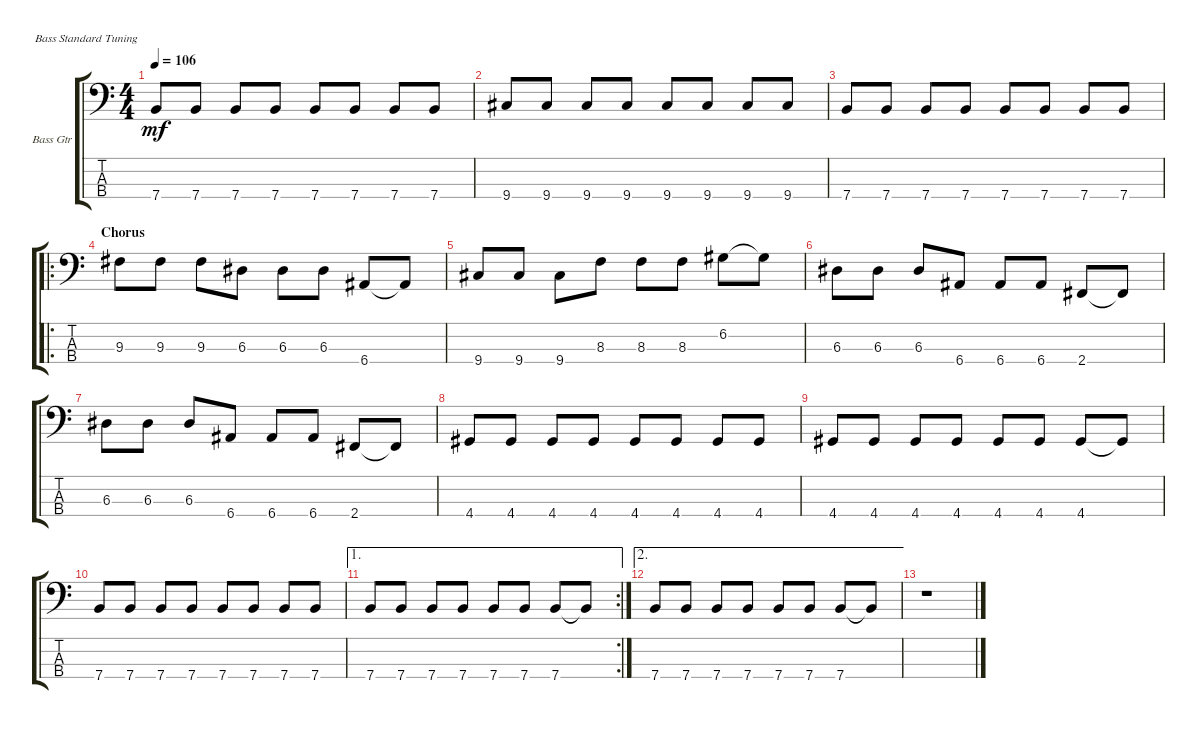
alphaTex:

\defaultSystemsLayout 4
\bracketExtendMode groupsimilarinstruments
\firstSystemTrackNameOrientation horizontal
\otherSystemsTrackNameOrientation horizontal
\track ("Bass" "Bass Gtr") {instrument electricbassfinger}
\staff {score tabs}
\tuning (G2 D2 A1 E1)
\ts (4 4)
\tempo 106
\clef f4
\ks c
7.4.8{dy mf} 7.4.8 7.4.8 7.4.8 7.4.8 7.4.8 7.4.8 7.4.8 |
9.4.8 9.4.8 9.4.8 9.4.8 9.4.8 9.4.8 9.4.8 9.4.8 |
7.4.8 7.4.8 7.4.8 7.4.8 7.4.8 7.4.8 7.4.8 7.4.8 |
\ro
\section ("" "Chorus")
9.3.8 9.3.8 9.3.8 6.3.8 6.3.8 6.3.8 6.4.8 6.4{t}.8 |
9.4.8 9.4.8 9.4.8 8.3.8 8.3.8 8.3.8 6.2.8 6.2{t}.8 |
6.3.8 6.3.8 6.3.8 6.4.8 6.4.8 6.4.8 2.4.8 2.4{t}.8 |
6.3.8 6.3.8 6.3.8 6.4.8 6.4.8 6.4.8 2.4.8 2.4{t}.8 |
4.4.8 4.4.8 4.4.8 4.4.8 4.4.8 4.4.8 4.4.8 4.4.8 |
4.4.8 4.4.8 4.4.8 4.4.8 4.4.8 4.4.8 4.4.8 4.4{t}.8 |
7.4.8 7.4.8 7.4.8 7.4.8 7.4.8 7.4.8 7.4.8 7.4.8 |
\ae 1
\rc 2
7.4.8 7.4.8 7.4.8 7.4.8 7.4.8 7.4.8 7.4.8 7.4{t}.8 |
\ae 2
7.4.8 7.4.8 7.4.8 7.4.8 7.4.8 7.4.8 7.4.8 7.4{t}.8 |
r.1
